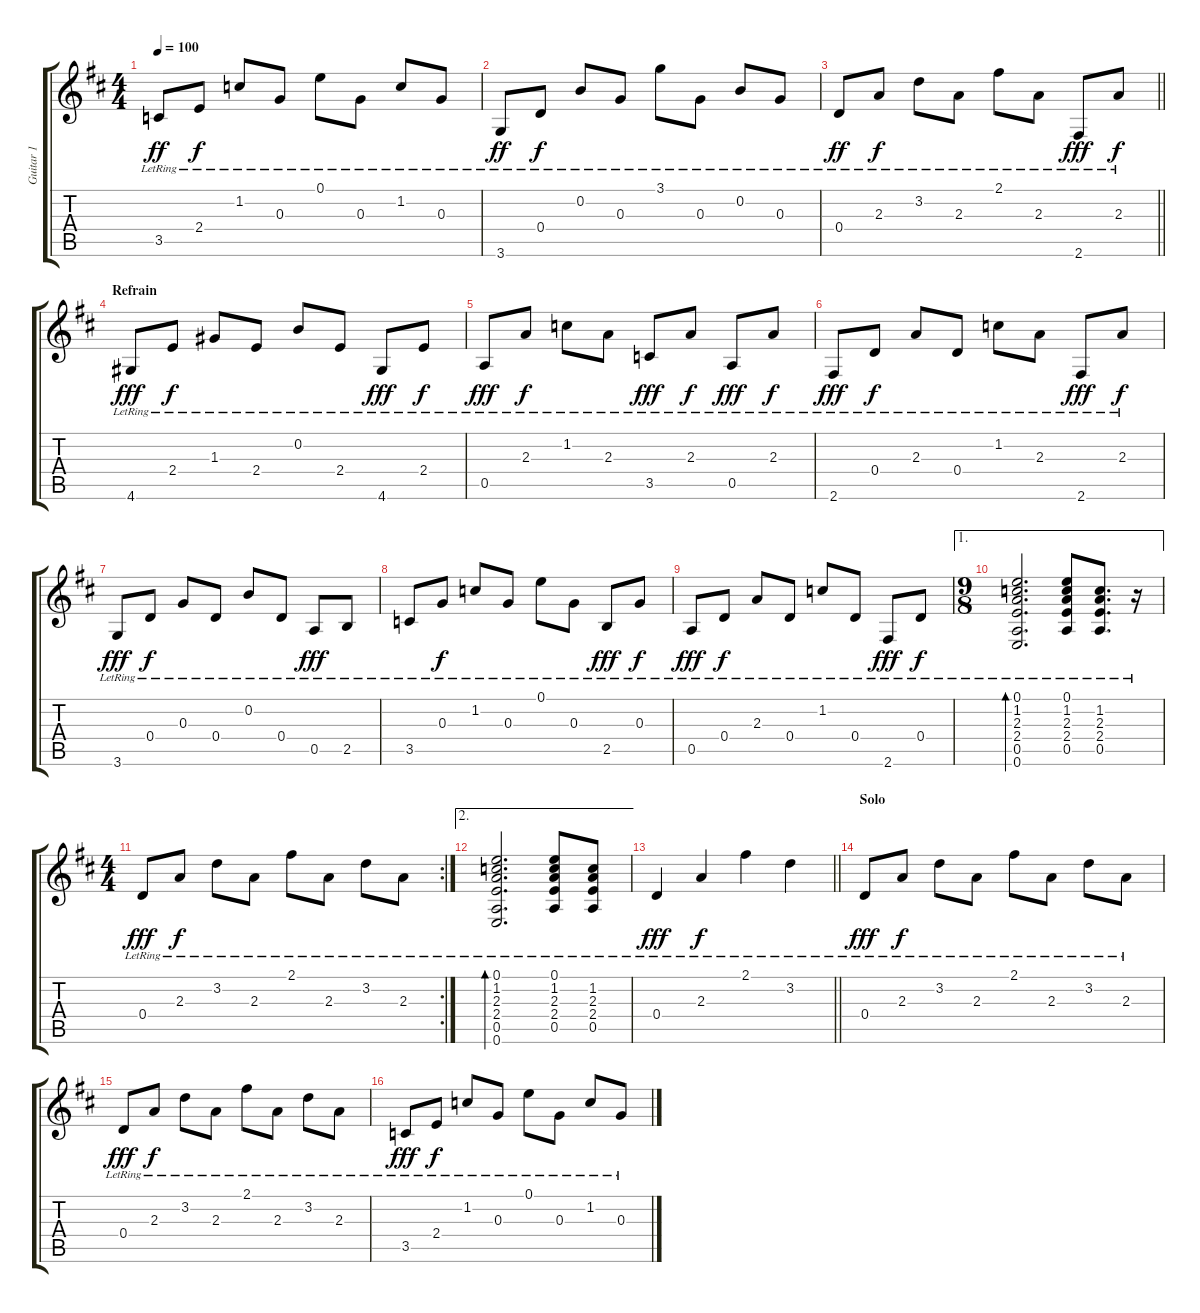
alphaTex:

\track ("Guitar 1" "Guitar 1") {instrument acousticguitarsteel}
\staff {score tabs}
\tuning (E4 B3 G3 D3 A2 E2) {hide}
\ts (4 4)
\tempo 100
\clef g2
\ks d
3.5{lr}.8{dy ff} 2.4{lr}.8{dy f} 1.2{lr}.8 0.3{lr}.8 0.1{lr}.8 0.3{lr}.8 1.2{lr}.8 0.3{lr}.8 |
3.6{lr}.8{dy ff} 0.4{lr}.8{dy f} 0.2{lr}.8 0.3{lr}.8 3.1{lr}.8 0.3{lr}.8 0.2{lr}.8 0.3{lr}.8 |
\barLineRight lightlight
0.4{lr}.8{dy ff} 2.3{lr}.8{dy f} 3.2{lr}.8 2.3{lr}.8 2.1{lr}.8 2.3{lr}.8 2.6{lr}.8{dy fff} 2.3{lr}.8{dy f} |
\section ("" "Refrain")
4.6{lr}.8{dy fff} 2.4{lr}.8{dy f} 1.3{lr}.8 2.4{lr}.8 0.2{lr}.8 2.4{lr}.8 4.6{lr}.8{dy fff} 2.4{lr}.8{dy f} |
0.5{lr}.8{dy fff} 2.3{lr}.8{dy f} 1.2{lr}.8 2.3{lr}.8 3.5{lr}.8{dy fff} 2.3{lr}.8{dy f} 0.5{lr}.8{dy fff} 2.3{lr}.8{dy f} |
2.6{lr}.8{dy fff} 0.4{lr}.8{dy f} 2.3{lr}.8 0.4{lr}.8 1.2{lr}.8 2.3{lr}.8 2.6{lr}.8{dy fff} 2.3{lr}.8{dy f} |
3.6{lr}.8{dy fff} 0.4{lr}.8{dy f} 0.3{lr}.8 0.4{lr}.8 0.2{lr}.8 0.4{lr}.8 0.5{lr}.8{dy fff} 2.5{lr}.8 |
3.5{lr}.8 0.3{lr}.8{dy f} 1.2{lr}.8 0.3{lr}.8 0.1{lr}.8 0.3{lr}.8 2.5{lr}.8{dy fff} 0.3{lr}.8{dy f} |
0.5{lr}.8{dy fff} 0.4{lr}.8{dy f} 2.3{lr}.8 0.4{lr}.8 1.2{lr}.8 0.4{lr}.8 2.6{lr}.8{dy fff} 0.4{lr}.8{dy f} |
\ae 1
\ts (9 8)
(0.1{lr} 1.2{lr} 2.3{lr} 2.4{lr} 0.5{lr} 0.6{lr}).2{d bd 60} (0.1{lr} 1.2{lr} 2.3{lr} 2.4{lr} 0.5{lr}).8 (1.2{lr} 2.3{lr} 2.4{lr} 0.5{lr}).8{d} r.16 |
\rc 2
\ts (4 4)
0.4{lr}.8{dy fff} 2.3{lr}.8{dy f} 3.2{lr}.8 2.3{lr}.8 2.1{lr}.8 2.3{lr}.8 3.2{lr}.8 2.3{lr}.8 |
\ae 2
(0.1{lr} 1.2{lr} 2.3{lr} 2.4{lr} 0.5{lr} 0.6{lr}).2{d bd 60} (0.1{lr} 1.2{lr} 2.3{lr} 2.4{lr} 0.5{lr}).8 (1.2{lr} 2.3{lr} 2.4{lr} 0.5{lr}).8 |
\barLineRight lightlight
0.4{lr}.4{dy fff} 2.3{lr}.4{dy f} 2.1{lr}.4 3.2{lr}.4 |
\section ("" "Solo")
0.4{lr}.8{dy fff} 2.3{lr}.8{dy f} 3.2{lr}.8 2.3{lr}.8 2.1{lr}.8 2.3{lr}.8 3.2{lr}.8 2.3{lr}.8 |
0.4{lr}.8{dy fff} 2.3{lr}.8{dy f} 3.2{lr}.8 2.3{lr}.8 2.1{lr}.8 2.3{lr}.8 3.2{lr}.8 2.3{lr}.8 |
3.5{lr}.8{dy fff} 2.4{lr}.8{dy f} 1.2{lr}.8 0.3{lr}.8 0.1{lr}.8 0.3{lr}.8 1.2{lr}.8 0.3{lr}.8
